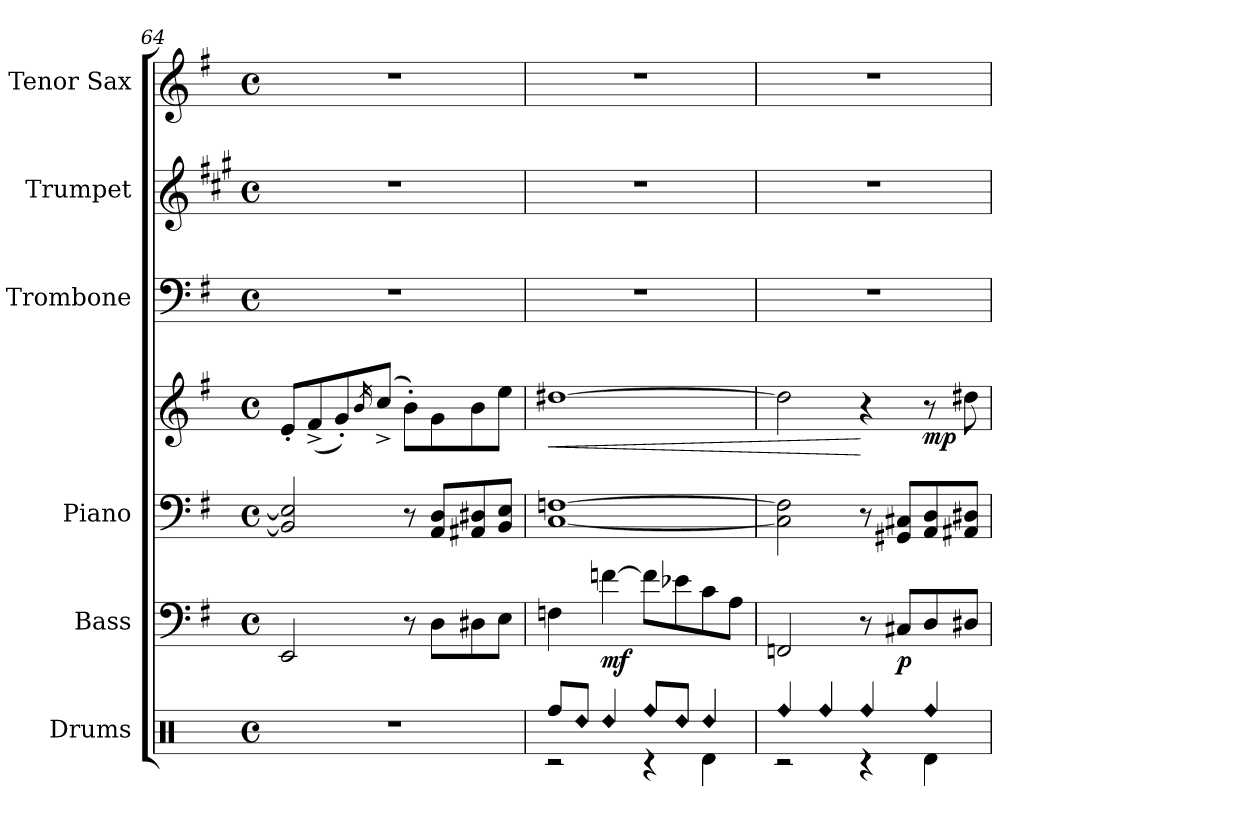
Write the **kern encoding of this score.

**kern	**kern	**dynam	**kern	**kern	**dynam	**kern	**kern	**kern
*part6	*part5	*part5	*part4	*part4	*part4	*part3	*part2	*part1
*staff7	*staff6	*staff6	*staff5	*staff4	*staff4/5	*staff3	*staff2	*staff1
*I"Drums	*I"Bass	*	*I"Piano	*	*	*I"Trombone	*I"Trumpet	*I"Tenor Sax
*I'Drums	*I'Bass	*	*I'Piano	*	*	*I'Tbn.	*I'Tpt.	*I'Tenor
*clefX	*clefF4	*	*clefF4	*clefG2	*	*clefF4	*clefG2	*clefG2
*	*ITrd7c12	*	*	*	*	*	*ITrd1c2	*ITrd8c14
*k[]	*k[f#]	*	*k[f#]	*k[f#]	*	*k[f#]	*k[f#]	*k[f#]
*M4/4	*M4/4	*	*M4/4	*M4/4	*	*M4/4	*M4/4	*M4/4
*met(c)	*met(c)	*	*met(c)	*met(c)	*	*met(c)	*met(c)	*met(c)
=64	=64	=64	=64	=64	=64	=64	=64	=64
1r	2EEE/	.	2BB/] 2E/]	8e'/L	.	1r	1r	1r
.	.	.	.	(8f#^/	.	.	.	.
.	.	.	.	8g'/)	.	.	.	.
.	.	.	.	16qb/	.	.	.	.
.	.	.	.	(8cc^/J	.	.	.	.
.	8r	.	8r	8b'\L)	.	.	.	.
.	8DD\L	.	8AA/ 8D/L	8g\	.	.	.	.
.	8DD#X\	.	8AA#X/ 8D#X/	8b\	.	.	.	.
.	8EE\J	.	8BB/ 8E/J	8ee\J	.	.	.	.
!!LO:PB:g=z
=65	=65	=65	=65	=65	=65	=65	=65	=65
!LO:N:head=diamond	!	!	!	!	!LO:HP:b	!	!	!
*^	*	*	*	*	*	*	*	*
8Rff/L	2r	4FFn\	.	[1C [1Fn	[1dd#X	<	1r	1r	1r
!LO:N:head=diamond	!	!	!	!	!	!	!	!	!
8Rdd/J	.	.	.	.	.	.	.	.	.
!LO:N:head=diamond	!	!	!LO:DY:b	!	!	!	!	!	!
4Rdd/	.	[4Fn\	mf	.	.	.	.	.	.
!LO:N:head=diamond	!	!	!	!	!	!	!	!	!
8Rff/L	4r	8F\L]	.	.	.	.	.	.	.
!LO:N:head=diamond	!	!	!	!	!	!	!	!	!
8Rdd/J	.	8E-X\	.	.	.	.	.	.	.
!LO:N:head=diamond	!	!	!	!	!	!	!	!	!
4Rdd/	4Rd\	8C\	.	.	.	.	.	.	.
.	.	8AA\J	.	.	.	.	.	.	.
=66	=66	=66	=66	=66	=66	=66	=66	=66	=66
!LO:N:head=diamond	!	!	!	!	!	!	!	!	!
4Rff/	2r	2FFFn/	.	2C\] 2F\]	2dd#\]	.	1r	1r	1r
!LO:N:head=diamond	!	!	!	!	!	!	!	!	!
4Rff/	.	.	.	.	.	.	.	.	.
!LO:N:head=diamond	!	!	!	!	!	!	!	!	!
4Rff/	4r	8r	.	8r	4r	[	.	.	.
!	!	!	!LO:DY:b	!	!	!	!	!	!
.	.	8CC#X/L	p	8GG#X/ 8C#X/L	.	.	.	.	.
!LO:N:head=diamond	!	!	!	!	!	!LO:DY:b	!	!	!
4Rff/	4Rd\	8DD/	.	8AA/ 8D/	8r	mp	.	.	.
.	.	8DD#X/J	.	8AA#X/ 8D#X/J	8dd#X\	.	.	.	.
*v	*v	*	*	*	*	*	*	*	*
=	=	=	=	=	=	=	=	=
*-	*-	*-	*-	*-	*-	*-	*-	*-
